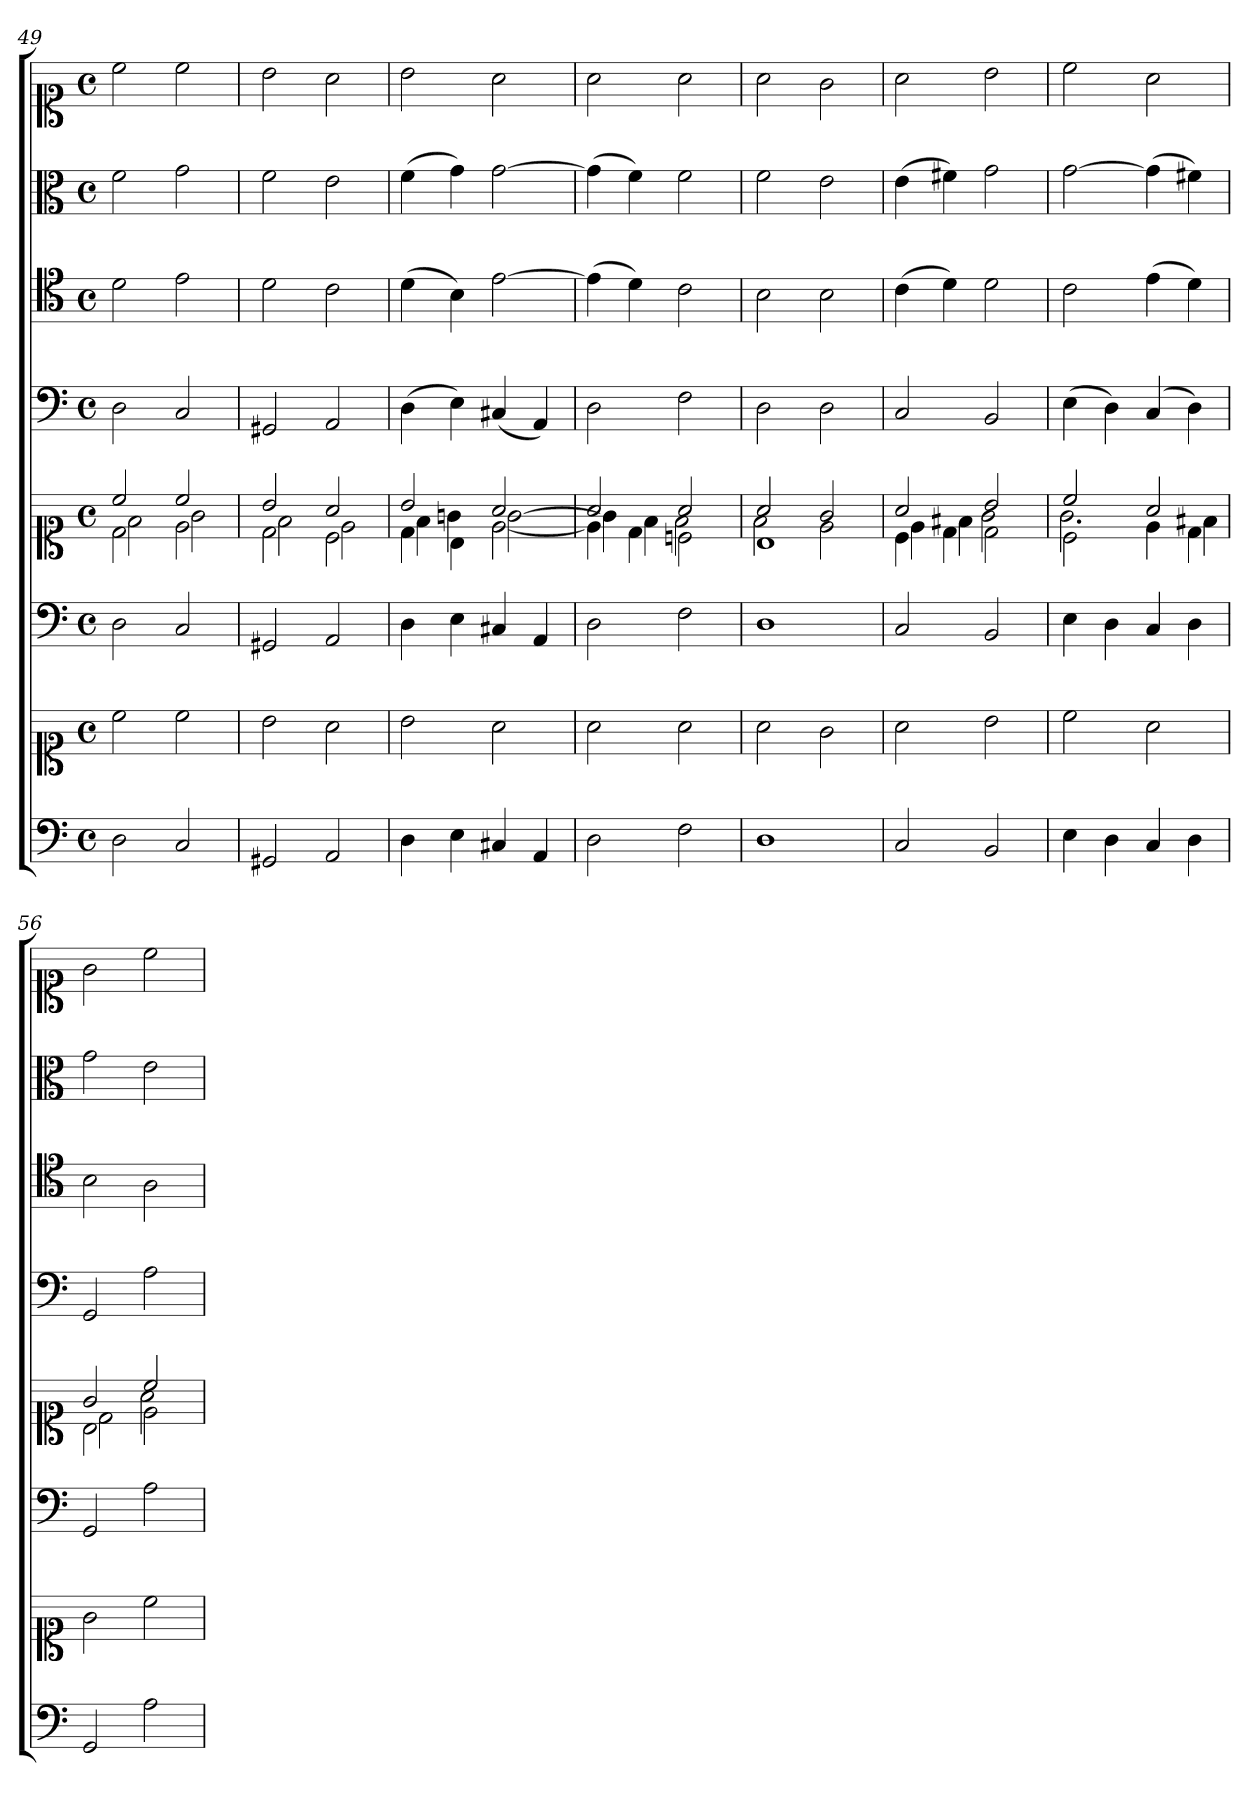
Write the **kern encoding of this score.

**kern	**kern	**kern	**kern	**kern	**kern	**kern	**kern
*part6	*part6	*part5	*part5	*part4	*part3	*part2	*part1
*staff8	*staff7	*staff6	*staff5	*staff4	*staff3	*staff2	*staff1
*clefF4	*clefC1	*clefF4	*clefC1	*clefF4	*clefC4	*clefC3	*clefC1
*k[]	*k[]	*k[]	*k[]	*k[]	*k[]	*k[]	*k[]
*M4/4	*M4/4	*M4/4	*M4/4	*M4/4	*M4/4	*M4/4	*M4/4
*met(c)	*met(c)	*met(c)	*met(c)	*met(c)	*met(c)	*met(c)	*met(c)
=49	=49	=49	=49	=49	=49	=49	=49
*	*	*	*^	*	*	*	*
*	*	*	*	*^	*	*	*	*
2D	2cc	2D	2cc	2d	2f\	2D	2d	2f	2cc
2C	2cc	2C	2cc	2e	2g\	2C	2e	2g	2cc
=50	=50	=50	=50	=50	=50	=50	=50	=50	=50
2GG#X	2b	2GG#X	2b	2d	2f\	2GG#X	2d	2f	2b
2AA	2a	2AA	2a	2c	2e\	2AA	2c	2e	2a
=51	=51	=51	=51	=51	=51	=51	=51	=51	=51
4D	2b	4D	2b	4d	4f\	(4D	(4d	(4f	2b
4E	.	4E	.	4B	4gn\	4E)	4B)	4g)	.
4C#X	2a	4C#X	2a	[2e	[2g\	(4C#X	[2e	[2g	2a
4AA	.	4AA	.	.	.	4AA)	.	.	.
=52	=52	=52	=52	=52	=52	=52	=52	=52	=52
2D	2a	2D	2a	4e]	4g\]	2D	(4e]	(4g]	2a
.	.	.	.	4d	4f\	.	4d)	4f)	.
2F	2a	2F	2a	2cn	2f\	2F	2c	2f	2a
=53	=53	=53	=53	=53	=53	=53	=53	=53	=53
1D	2a	1D	2a	1B	2f\	2D	2B	2f	2a
.	2g	.	2g	.	2e\	2D	2B	2e	2g
=54	=54	=54	=54	=54	=54	=54	=54	=54	=54
2C	2a	2C	2a	4c	4e\	2C	(4c	(4e	2a
.	.	.	.	4d	4f#X\	.	4d)	4f#X)	.
2BB	2b	2BB	2b	2d	2g\	2BB	2d	2g	2b
=55	=55	=55	=55	=55	=55	=55	=55	=55	=55
4E	2cc	4E	2cc	2c	2.g\	(4E	2c	[2g	2cc
4D	.	4D	.	.	.	4D)	.	.	.
4C	2a	4C	2a	4e	.	(4C	(4e	(4g]	2a
4D	.	4D	.	4d	4f#X\	4D)	4d)	4f#X)	.
=56	=56	=56	=56	=56	=56	=56	=56	=56	=56
2GG	2g	2GG	2g	2B	2d\	2GG	2B	2g	2g
2A	2cc	2A	2cc	2e	2a\	2A	2A	2e	2cc
*	*	*	*v	*v	*v	*	*	*	*
=	=	=	=	=	=	=	=
*-	*-	*-	*-	*-	*-	*-	*-
